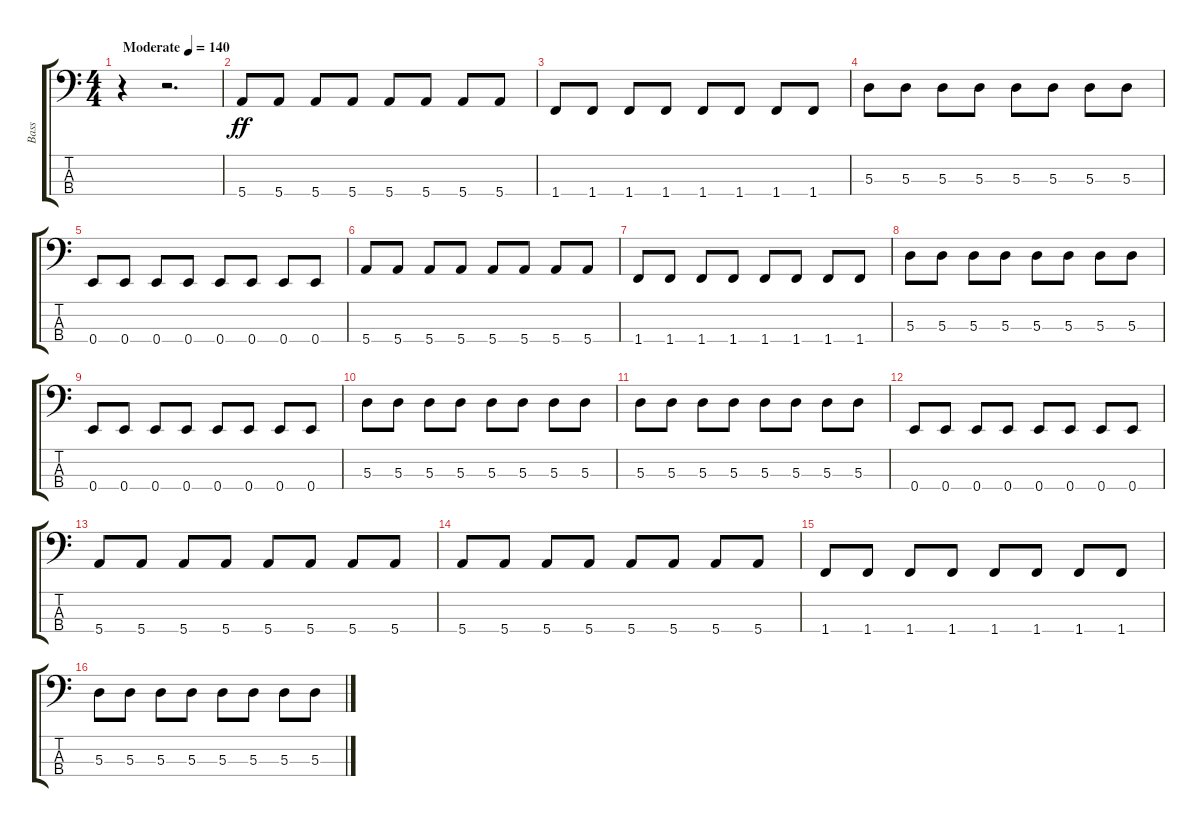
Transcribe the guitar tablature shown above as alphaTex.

\track ("Bass" "Bass") {instrument synthbass1}
\staff {score tabs}
\tuning (G2 D2 A1 E1) {hide}
\ts (4 4)
\tempo (140 "Moderate")
\clef f4
\ks c
r.4{dy ff instrument synthbass1} r.2{d} |
5.4.8 5.4.8 5.4.8 5.4.8 5.4.8 5.4.8 5.4.8 5.4.8 |
1.4.8 1.4.8 1.4.8 1.4.8 1.4.8 1.4.8 1.4.8 1.4.8 |
5.3.8 5.3.8 5.3.8 5.3.8 5.3.8 5.3.8 5.3.8 5.3.8 |
0.4.8 0.4.8 0.4.8 0.4.8 0.4.8 0.4.8 0.4.8 0.4.8 |
5.4.8 5.4.8 5.4.8 5.4.8 5.4.8 5.4.8 5.4.8 5.4.8 |
1.4.8 1.4.8 1.4.8 1.4.8 1.4.8 1.4.8 1.4.8 1.4.8 |
5.3.8 5.3.8 5.3.8 5.3.8 5.3.8 5.3.8 5.3.8 5.3.8 |
0.4.8 0.4.8 0.4.8 0.4.8 0.4.8 0.4.8 0.4.8 0.4.8 |
5.3.8 5.3.8 5.3.8 5.3.8 5.3.8 5.3.8 5.3.8 5.3.8 |
5.3.8 5.3.8 5.3.8 5.3.8 5.3.8 5.3.8 5.3.8 5.3.8 |
0.4.8 0.4.8 0.4.8 0.4.8 0.4.8 0.4.8 0.4.8 0.4.8 |
5.4.8 5.4.8 5.4.8 5.4.8 5.4.8 5.4.8 5.4.8 5.4.8 |
5.4.8 5.4.8 5.4.8 5.4.8 5.4.8 5.4.8 5.4.8 5.4.8 |
1.4.8 1.4.8 1.4.8 1.4.8 1.4.8 1.4.8 1.4.8 1.4.8 |
5.3.8 5.3.8 5.3.8 5.3.8 5.3.8 5.3.8 5.3.8 5.3.8
